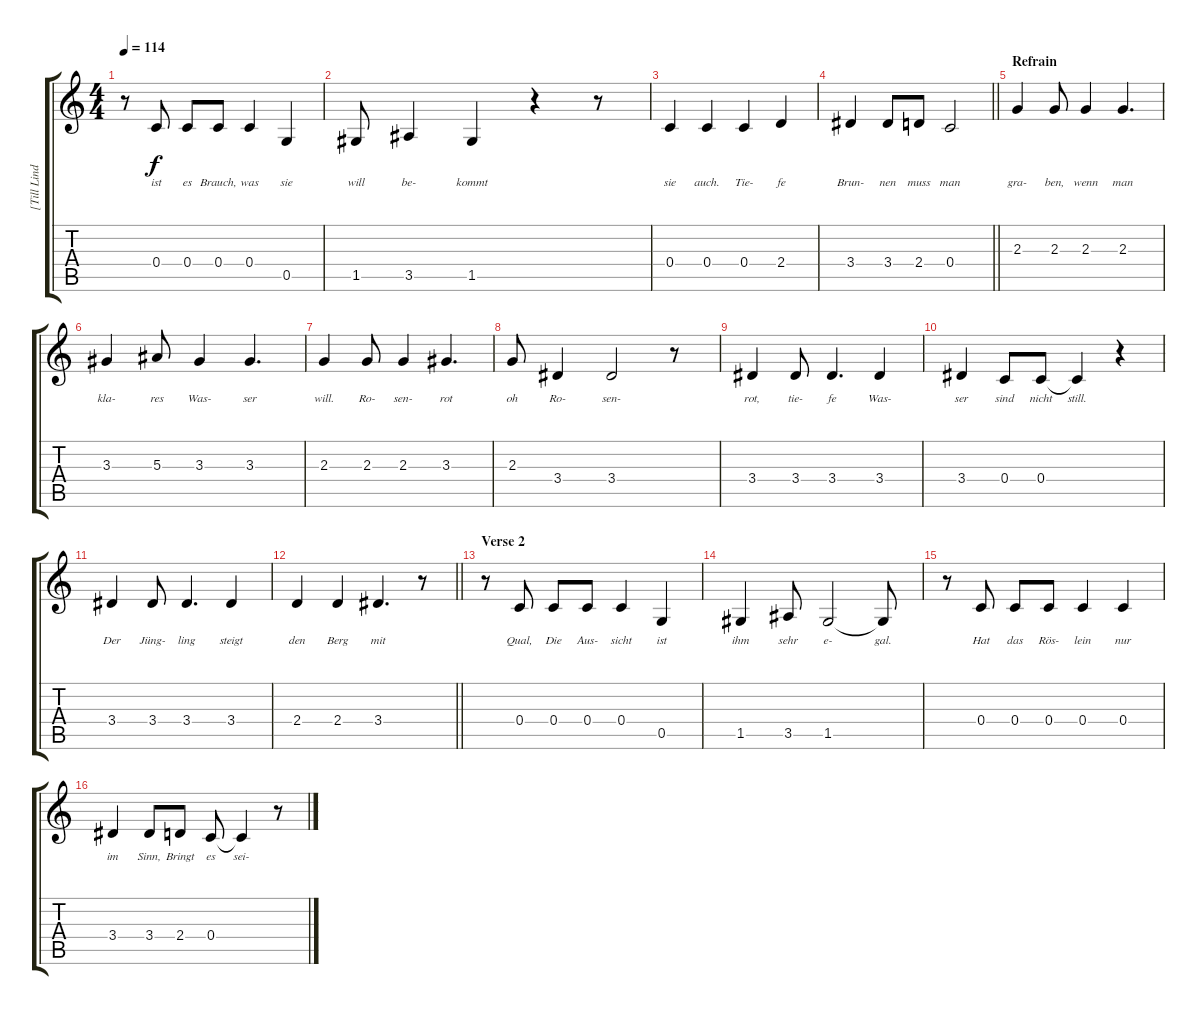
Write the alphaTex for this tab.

\track ("[Till Lindemann] ;Singing" "[Till Lind") {solo instrument electricguitarclean}
\staff {score tabs}
\tuning (D4 A3 F3 C3 G2 C2) {hide}
\ts (4 4)
\tempo 114
\clef g2
\ks c
r.8{dy f} 0.4.8{lyrics (0 "ist") lyrics (1 "") lyrics (2 "") lyrics (3 "") lyrics (4 "")} 0.4.8{lyrics (0 "es") lyrics (1 "") lyrics (2 "") lyrics (3 "") lyrics (4 "")} 0.4.8{lyrics (0 "Brauch,") lyrics (1 "") lyrics (2 "") lyrics (3 "") lyrics (4 "")} 0.4.4{lyrics (0 "was") lyrics (1 "") lyrics (2 "") lyrics (3 "") lyrics (4 "")} 0.5.4{lyrics (0 "sie") lyrics (1 "") lyrics (2 "") lyrics (3 "") lyrics (4 "")} |
1.5.8{lyrics (0 "will") lyrics (1 "") lyrics (2 "") lyrics (3 "") lyrics (4 "")} 3.5.4{lyrics (0 "be-") lyrics (1 "") lyrics (2 "") lyrics (3 "") lyrics (4 "")} 1.5.4{lyrics (0 "kommt") lyrics (1 "") lyrics (2 "") lyrics (3 "") lyrics (4 "")} r.4 r.8 |
0.4.4{lyrics (0 "sie") lyrics (1 "") lyrics (2 "") lyrics (3 "") lyrics (4 "")} 0.4.4{lyrics (0 "auch.") lyrics (1 "") lyrics (2 "") lyrics (3 "") lyrics (4 "")} 0.4.4{lyrics (0 "Tie-") lyrics (1 "") lyrics (2 "") lyrics (3 "") lyrics (4 "")} 2.4.4{lyrics (0 "fe") lyrics (1 "") lyrics (2 "") lyrics (3 "") lyrics (4 "")} |
\barLineRight lightlight
3.4.4{lyrics (0 "Brun-") lyrics (1 "") lyrics (2 "") lyrics (3 "") lyrics (4 "")} 3.4.8{lyrics (0 "nen") lyrics (1 "") lyrics (2 "") lyrics (3 "") lyrics (4 "")} 2.4.8{lyrics (0 "muss") lyrics (1 "") lyrics (2 "") lyrics (3 "") lyrics (4 "")} 0.4.2{lyrics (0 "man") lyrics (1 "") lyrics (2 "") lyrics (3 "") lyrics (4 "")} |
\section ("" "Refrain")
2.3.4{lyrics (0 "gra-") lyrics (1 "") lyrics (2 "") lyrics (3 "") lyrics (4 "")} 2.3.8{lyrics (0 "ben,") lyrics (1 "") lyrics (2 "") lyrics (3 "") lyrics (4 "")} 2.3.4{lyrics (0 "wenn") lyrics (1 "") lyrics (2 "") lyrics (3 "") lyrics (4 "")} 2.3.4{d lyrics (0 "man") lyrics (1 "") lyrics (2 "") lyrics (3 "") lyrics (4 "")} |
3.3.4{lyrics (0 "kla-") lyrics (1 "") lyrics (2 "") lyrics (3 "") lyrics (4 "")} 5.3.8{lyrics (0 "res") lyrics (1 "") lyrics (2 "") lyrics (3 "") lyrics (4 "")} 3.3.4{lyrics (0 "Was-") lyrics (1 "") lyrics (2 "") lyrics (3 "") lyrics (4 "")} 3.3.4{d lyrics (0 "ser") lyrics (1 "") lyrics (2 "") lyrics (3 "") lyrics (4 "")} |
2.3.4{lyrics (0 "will.") lyrics (1 "") lyrics (2 "") lyrics (3 "") lyrics (4 "")} 2.3.8{lyrics (0 "Ro-") lyrics (1 "") lyrics (2 "") lyrics (3 "") lyrics (4 "")} 2.3.4{lyrics (0 "sen-") lyrics (1 "") lyrics (2 "") lyrics (3 "") lyrics (4 "")} 3.3.4{d lyrics (0 "rot") lyrics (1 "") lyrics (2 "") lyrics (3 "") lyrics (4 "")} |
2.3.8{lyrics (0 "oh") lyrics (1 "") lyrics (2 "") lyrics (3 "") lyrics (4 "")} 3.4.4{lyrics (0 "Ro-") lyrics (1 "") lyrics (2 "") lyrics (3 "") lyrics (4 "")} 3.4.2{lyrics (0 "sen-") lyrics (1 "") lyrics (2 "") lyrics (3 "") lyrics (4 "")} r.8 |
3.4.4{lyrics (0 "rot,") lyrics (1 "") lyrics (2 "") lyrics (3 "") lyrics (4 "")} 3.4.8{lyrics (0 "tie-") lyrics (1 "") lyrics (2 "") lyrics (3 "") lyrics (4 "")} 3.4.4{d lyrics (0 "fe") lyrics (1 "") lyrics (2 "") lyrics (3 "") lyrics (4 "")} 3.4.4{lyrics (0 "Was-") lyrics (1 "") lyrics (2 "") lyrics (3 "") lyrics (4 "")} |
3.4.4{lyrics (0 "ser") lyrics (1 "") lyrics (2 "") lyrics (3 "") lyrics (4 "")} 0.4.8{lyrics (0 "sind") lyrics (1 "") lyrics (2 "") lyrics (3 "") lyrics (4 "")} 0.4.8{lyrics (0 "nicht") lyrics (1 "") lyrics (2 "") lyrics (3 "") lyrics (4 "")} 0.4{t}.4{lyrics (0 "still.") lyrics (1 "") lyrics (2 "") lyrics (3 "") lyrics (4 "")} r.4 |
3.4.4{lyrics (0 "Der") lyrics (1 "") lyrics (2 "") lyrics (3 "") lyrics (4 "")} 3.4.8{lyrics (0 "Jüng-") lyrics (1 "") lyrics (2 "") lyrics (3 "") lyrics (4 "")} 3.4.4{d lyrics (0 "ling") lyrics (1 "") lyrics (2 "") lyrics (3 "") lyrics (4 "")} 3.4.4{lyrics (0 "steigt") lyrics (1 "") lyrics (2 "") lyrics (3 "") lyrics (4 "")} |
\barLineRight lightlight
2.4.4{lyrics (0 "den") lyrics (1 "") lyrics (2 "") lyrics (3 "") lyrics (4 "")} 2.4.4{lyrics (0 "Berg") lyrics (1 "") lyrics (2 "") lyrics (3 "") lyrics (4 "")} 3.4.4{d lyrics (0 "mit") lyrics (1 "") lyrics (2 "") lyrics (3 "") lyrics (4 "")} r.8 |
\section ("" "Verse 2")
r.8 0.4.8{lyrics (0 "Qual,") lyrics (1 "") lyrics (2 "") lyrics (3 "") lyrics (4 "")} 0.4.8{lyrics (0 "Die") lyrics (1 "") lyrics (2 "") lyrics (3 "") lyrics (4 "")} 0.4.8{lyrics (0 "Aus-") lyrics (1 "") lyrics (2 "") lyrics (3 "") lyrics (4 "")} 0.4.4{lyrics (0 "sicht") lyrics (1 "") lyrics (2 "") lyrics (3 "") lyrics (4 "")} 0.5.4{lyrics (0 "ist") lyrics (1 "") lyrics (2 "") lyrics (3 "") lyrics (4 "")} |
1.5.4{lyrics (0 "ihm") lyrics (1 "") lyrics (2 "") lyrics (3 "") lyrics (4 "")} 3.5.8{lyrics (0 "sehr") lyrics (1 "") lyrics (2 "") lyrics (3 "") lyrics (4 "")} 1.5.2{lyrics (0 "e-") lyrics (1 "") lyrics (2 "") lyrics (3 "") lyrics (4 "")} 1.5{t}.8{lyrics (0 "gal.") lyrics (1 "") lyrics (2 "") lyrics (3 "") lyrics (4 "")} |
r.8 0.4.8{lyrics (0 "Hat") lyrics (1 "") lyrics (2 "") lyrics (3 "") lyrics (4 "")} 0.4.8{lyrics (0 "das") lyrics (1 "") lyrics (2 "") lyrics (3 "") lyrics (4 "")} 0.4.8{lyrics (0 "Rös-") lyrics (1 "") lyrics (2 "") lyrics (3 "") lyrics (4 "")} 0.4.4{lyrics (0 "lein") lyrics (1 "") lyrics (2 "") lyrics (3 "") lyrics (4 "")} 0.4.4{lyrics (0 "nur") lyrics (1 "") lyrics (2 "") lyrics (3 "") lyrics (4 "")} |
3.4.4{lyrics (0 "im") lyrics (1 "") lyrics (2 "") lyrics (3 "") lyrics (4 "")} 3.4.8{lyrics (0 "Sinn,") lyrics (1 "") lyrics (2 "") lyrics (3 "") lyrics (4 "")} 2.4.8{lyrics (0 "Bringt") lyrics (1 "") lyrics (2 "") lyrics (3 "") lyrics (4 "")} 0.4.8{lyrics (0 "es") lyrics (1 "") lyrics (2 "") lyrics (3 "") lyrics (4 "")} 0.4{t}.4{lyrics (0 "sei-") lyrics (1 "") lyrics (2 "") lyrics (3 "") lyrics (4 "")} r.8
